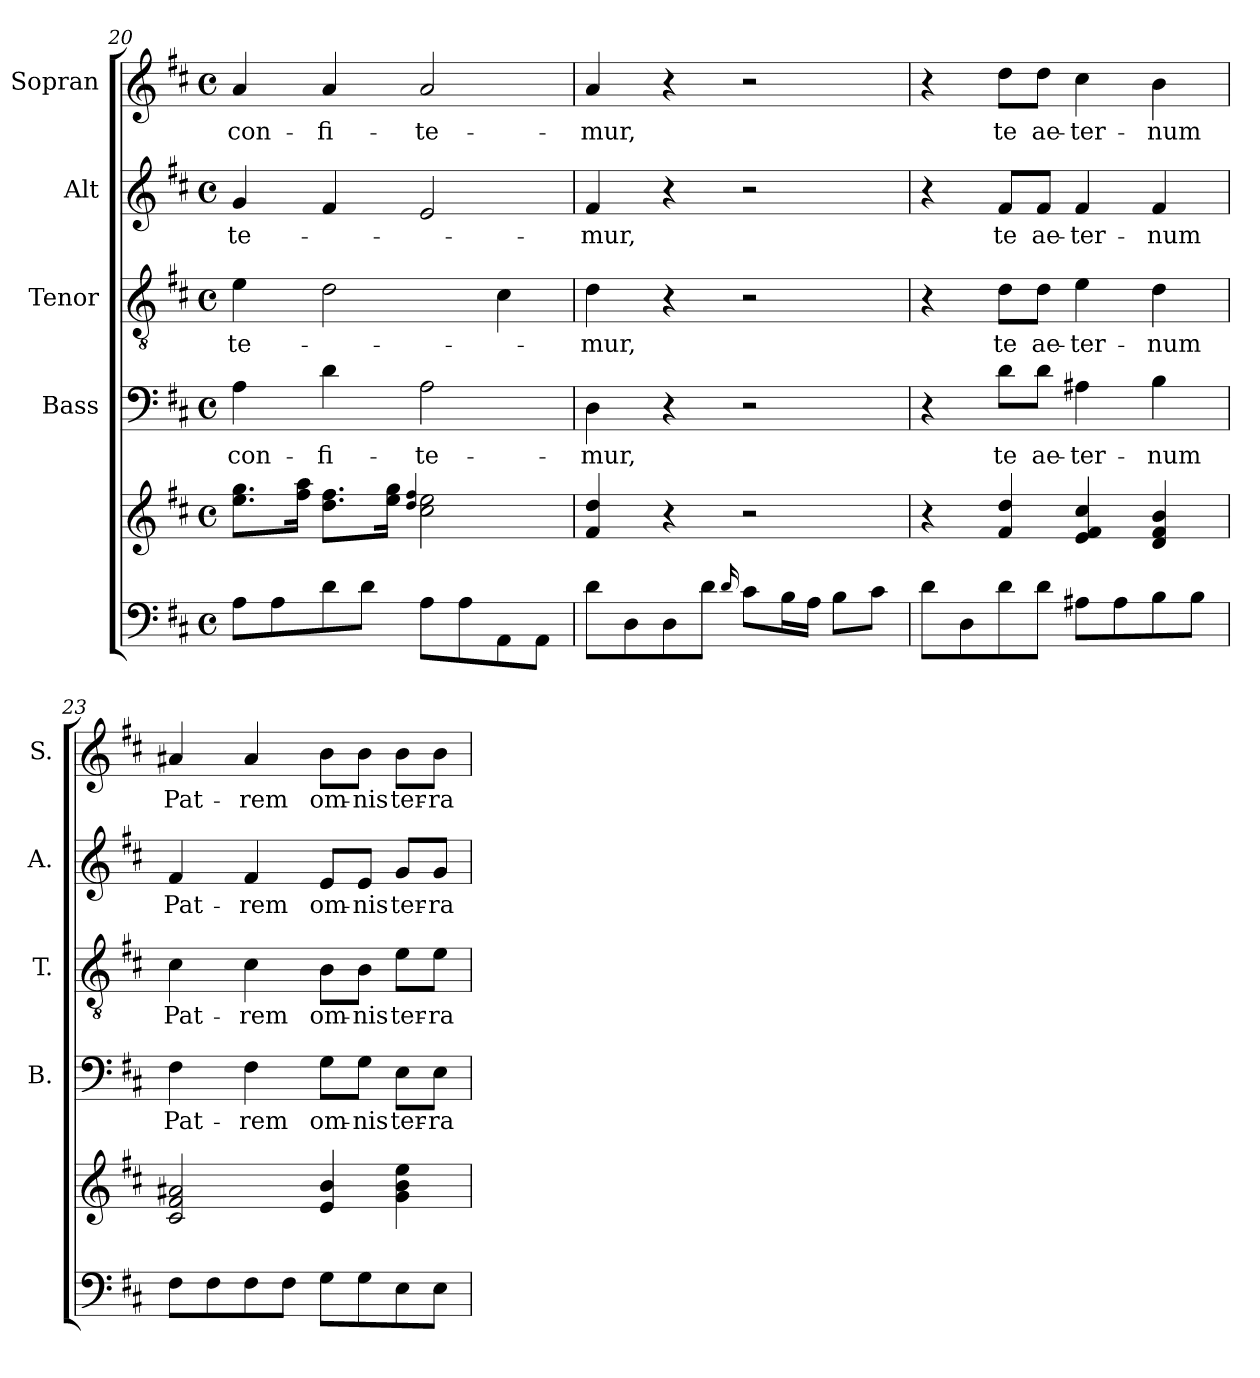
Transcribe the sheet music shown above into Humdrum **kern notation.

**kern	**kern	**kern	**text	**kern	**text	**kern	**text	**kern	**text
*part5	*part5	*part4	*part4	*part3	*part3	*part2	*part2	*part1	*part1
*staff6	*staff5	*staff4	*staff4	*staff3	*staff3	*staff2	*staff2	*staff1	*staff1
*	*	*I"Bass	*	*I"Tenor	*	*I"Alt	*	*I"Sopran	*
*	*	*I'B.	*	*I'T.	*	*I'A.	*	*I'S.	*
*clefF4	*clefG2	*clefF4	*	*clefGv2	*	*clefG2	*	*clefG2	*
*k[f#c#]	*k[f#c#]	*k[f#c#]	*	*k[f#c#]	*	*k[f#c#]	*	*k[f#c#]	*
*D:	*D:	*D:	*	*D:	*	*D:	*	*D:	*
*M4/4	*M4/4	*M4/4	*	*M4/4	*	*M4/4	*	*M4/4	*
*met(c)	*met(c)	*met(c)	*	*met(c)	*	*met(c)	*	*met(c)	*
=20	=20	=20	=20	=20	=20	=20	=20	=20	=20
!	!	!	!LO:LY:b	!	!LO:LY:b	!	!LO:LY:b	!	!LO:LY:b
8A\L	8.ee\ 8.gg\L	4A\	con-	4e\	-te-	4g/	-te-	4a/	con-
8A\	.	.	.	.	.	.	.	.	.
.	16ff#\ 16aa\Jk	.	.	.	.	.	.	.	.
!	!	!	!LO:LY:b	!	!	!	!	!	!LO:LY:b
8d\	8.dd\ 8.ff#\L	4d\	-fi-	2d\	.	4f#/	.	4a/	-fi-
8d\J	.	.	.	.	.	.	.	.	.
.	16ee\ 16gg\Jk	.	.	.	.	.	.	.	.
.	4qqdd/ 4qqff#/	.	.	.	.	.	.	.	.
!	!	!	!LO:LY:b	!	!	!	!	!	!LO:LY:b
8A\L	2cc#\ 2ee\	2A\	-te-	.	.	2e/	.	2a/	-te-
8A\	.	.	.	.	.	.	.	.	.
8AA\	.	.	.	4c#\	.	.	.	.	.
8AA\J	.	.	.	.	.	.	.	.	.
=21	=21	=21	=21	=21	=21	=21	=21	=21	=21
!	!	!	!LO:LY:b	!	!LO:LY:b	!	!LO:LY:b	!	!LO:LY:b
8d\L	4f#/ 4dd/	4D\	-mur,	4d\	-mur,	4f#/	-mur,	4a/	-mur,
8D\	.	.	.	.	.	.	.	.	.
8D\	4r	4r	.	4r	.	4r	.	4r	.
8d\J	.	.	.	.	.	.	.	.	.
16qqd/	.	.	.	.	.	.	.	.	.
8c#\L	2r	2r	.	2r	.	2r	.	2r	.
16B\L	.	.	.	.	.	.	.	.	.
16A\JJ	.	.	.	.	.	.	.	.	.
8B\L	.	.	.	.	.	.	.	.	.
8c#\J	.	.	.	.	.	.	.	.	.
=22	=22	=22	=22	=22	=22	=22	=22	=22	=22
8d\L	4r	4r	.	4r	.	4r	.	4r	.
8D\	.	.	.	.	.	.	.	.	.
!	!	!	!LO:LY:b	!	!LO:LY:b	!	!LO:LY:b	!	!LO:LY:b
8d\	4f#/ 4dd/	8d\L	te	8d\L	te	8f#/L	te	8dd\L	te
!	!	!	!LO:LY:b	!	!LO:LY:b	!	!LO:LY:b	!	!LO:LY:b
8d\J	.	8d\J	ae-	8d\J	ae-	8f#/J	ae-	8dd\J	ae-
!	!	!	!LO:LY:b	!	!LO:LY:b	!	!LO:LY:b	!	!LO:LY:b
8A#X\L	4e/ 4f#/ 4cc#/	4A#X\	-ter-	4e\	-ter-	4f#/	-ter-	4cc#\	-ter-
8A#\	.	.	.	.	.	.	.	.	.
!	!	!	!LO:LY:b	!	!LO:LY:b	!	!LO:LY:b	!	!LO:LY:b
8B\	4d/ 4f#/ 4b/	4B\	-num	4d\	-num	4f#/	-num	4b\	-num
8B\J	.	.	.	.	.	.	.	.	.
=23	=23	=23	=23	=23	=23	=23	=23	=23	=23
!	!	!	!LO:LY:b	!	!LO:LY:b	!	!LO:LY:b	!	!LO:LY:b
8F#\L	2c#/ 2f#/ 2a#X/	4F#\	Pat-	4c#\	Pat-	4f#/	Pat-	4a#X/	Pat-
8F#\	.	.	.	.	.	.	.	.	.
!	!	!	!LO:LY:b	!	!LO:LY:b	!	!LO:LY:b	!	!LO:LY:b
8F#\	.	4F#\	-rem	4c#\	-rem	4f#/	-rem	4a#/	-rem
8F#\J	.	.	.	.	.	.	.	.	.
!	!	!	!LO:LY:b	!	!LO:LY:b	!	!LO:LY:b	!	!LO:LY:b
8G\L	4e/ 4b/	8G\L	om-	8B\L	om-	8e/L	om-	8b\L	om-
!	!	!	!LO:LY:b	!	!LO:LY:b	!	!LO:LY:b	!	!LO:LY:b
8G\	.	8G\J	-nis	8B\J	-nis	8e/J	-nis	8b\J	-nis
!	!	!	!LO:LY:b	!	!LO:LY:b	!	!LO:LY:b	!	!LO:LY:b
8E\	4g\ 4b\ 4ee\	8E\L	ter-	8e\L	ter-	8g/L	ter-	8b\L	ter-
!	!	!	!LO:LY:b	!	!LO:LY:b	!	!LO:LY:b	!	!LO:LY:b
8E\J	.	8E\J	-ra	8e\J	-ra	8g/J	-ra	8b\J	-ra
=	=	=	=	=	=	=	=	=	=
*-	*-	*-	*-	*-	*-	*-	*-	*-	*-
